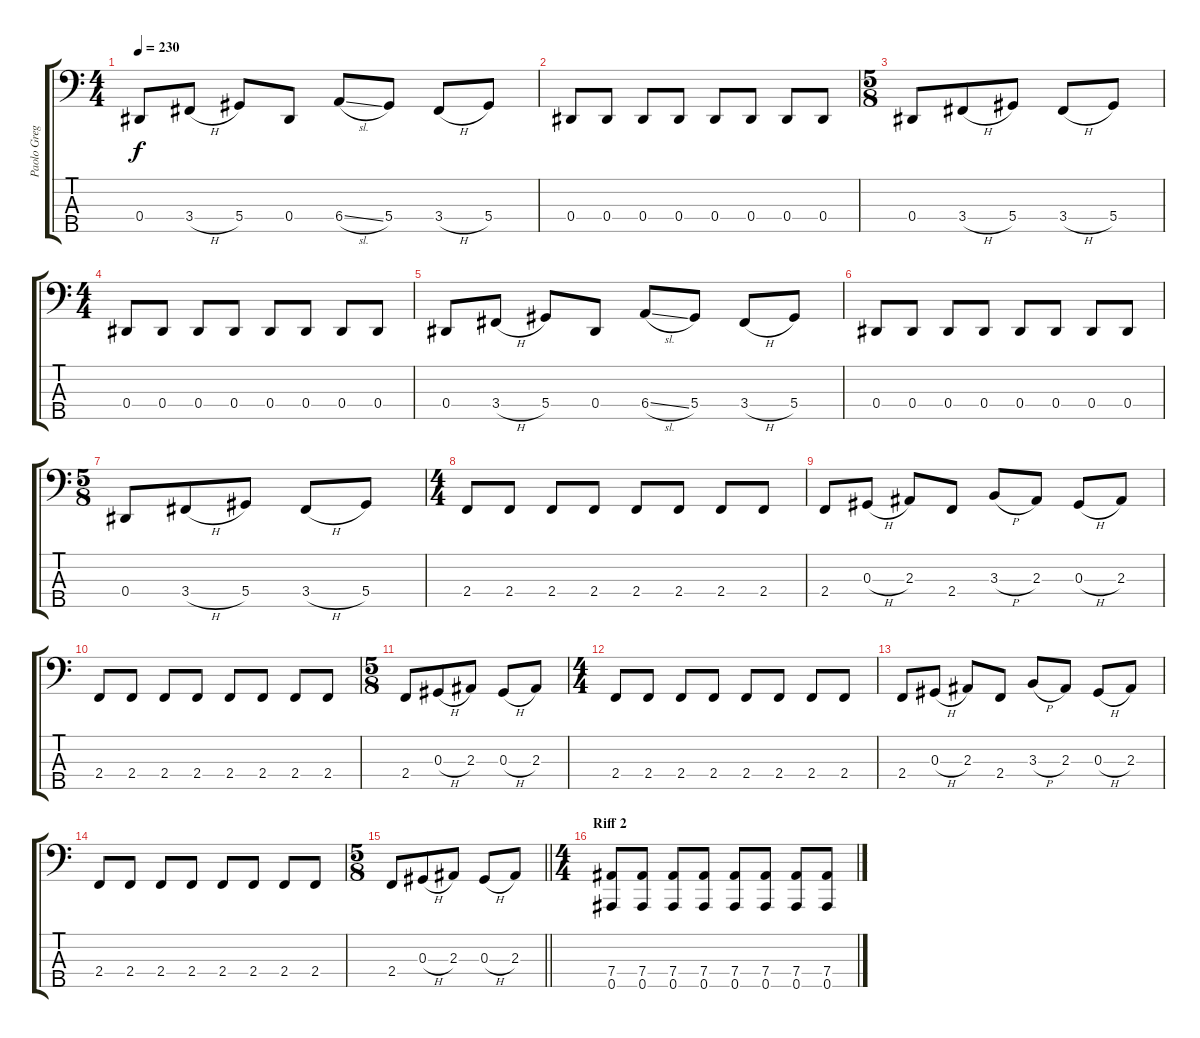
\track ("Paolo Gregoletto (Bass Guitar)" "Paolo Greg") {instrument electricbasspick}
\staff {score tabs}
\tuning (Gb2 Db2 Ab1 Eb1 Bb0) {hide}
\ts (4 4)
\tempo 230
\clef f4
\ks c
0.4.8{dy f} 3.4{h}.8 5.4.8 0.4.8 6.4{sl}.8 5.4.8 3.4{h}.8 5.4.8 |
0.4.8 0.4.8 0.4.8 0.4.8 0.4.8 0.4.8 0.4.8 0.4.8 |
\ts (5 8)
0.4.8 3.4{h}.8 5.4.8 3.4{h}.8 5.4.8 |
\ts (4 4)
0.4.8 0.4.8 0.4.8 0.4.8 0.4.8 0.4.8 0.4.8 0.4.8 |
0.4.8 3.4{h}.8 5.4.8 0.4.8 6.4{sl}.8 5.4.8 3.4{h}.8 5.4.8 |
0.4.8 0.4.8 0.4.8 0.4.8 0.4.8 0.4.8 0.4.8 0.4.8 |
\ts (5 8)
0.4.8 3.4{h}.8 5.4.8 3.4{h}.8 5.4.8 |
\ts (4 4)
2.4.8 2.4.8 2.4.8 2.4.8 2.4.8 2.4.8 2.4.8 2.4.8 |
2.4.8 0.3{h}.8 2.3.8 2.4.8 3.3{h}.8 2.3.8 0.3{h}.8 2.3.8 |
2.4.8 2.4.8 2.4.8 2.4.8 2.4.8 2.4.8 2.4.8 2.4.8 |
\ts (5 8)
2.4.8 0.3{h}.8 2.3.8 0.3{h}.8 2.3.8 |
\ts (4 4)
2.4.8 2.4.8 2.4.8 2.4.8 2.4.8 2.4.8 2.4.8 2.4.8 |
2.4.8 0.3{h}.8 2.3.8 2.4.8 3.3{h}.8 2.3.8 0.3{h}.8 2.3.8 |
2.4.8 2.4.8 2.4.8 2.4.8 2.4.8 2.4.8 2.4.8 2.4.8 |
\ts (5 8)
\barLineRight lightlight
2.4.8 0.3{h}.8 2.3.8 0.3{h}.8 2.3.8 |
\ts (4 4)
\section ("" "Riff 2")
(7.4 0.5).8 (7.4 0.5).8 (7.4 0.5).8 (7.4 0.5).8 (7.4 0.5).8 (7.4 0.5).8 (7.4 0.5).8 (7.4 0.5).8
